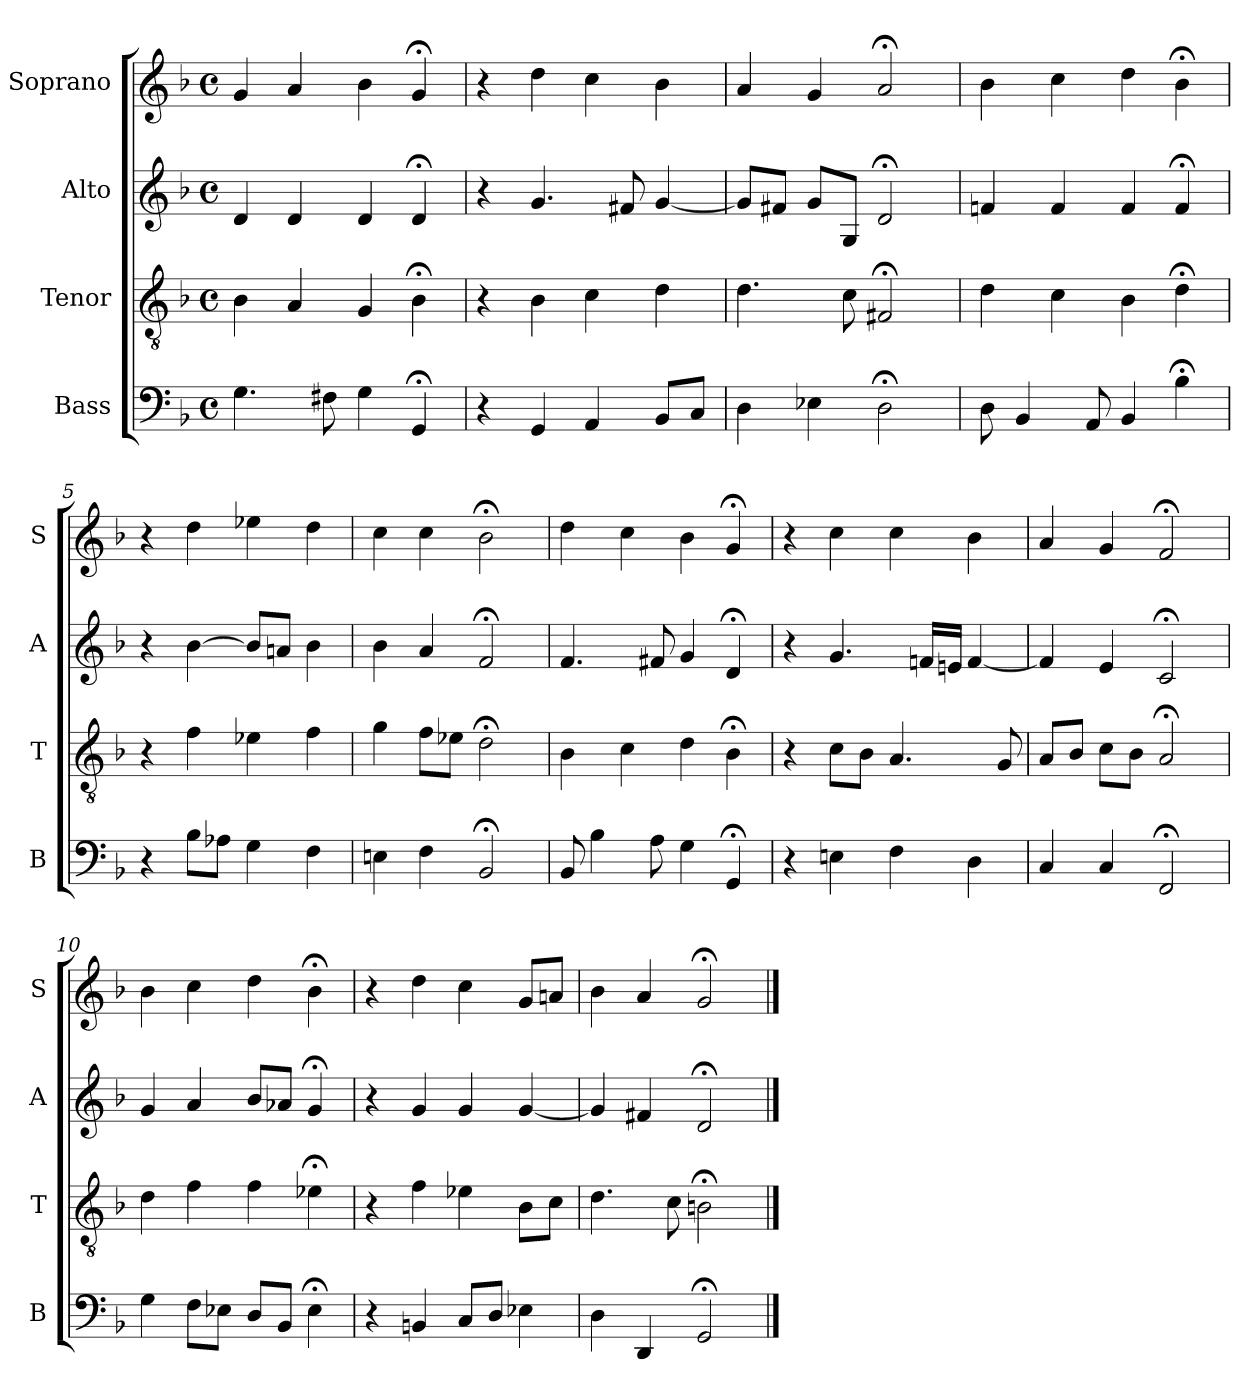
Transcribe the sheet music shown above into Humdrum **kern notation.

**kern	**kern	**kern	**kern
*part4	*part3	*part2	*part1
*staff4	*staff3	*staff2	*staff1
*I"Bass	*I"Tenor	*I"Alto	*I"Soprano
*I'B	*I'T	*I'A	*I'S
*clefF4	*clefGv2	*clefG2	*clefG2
*k[b-]	*k[b-]	*k[b-]	*k[b-]
*G:dor	*G:dor	*G:dor	*G:dor
*M4/4	*M4/4	*M4/4	*M4/4
*met(c)	*met(c)	*met(c)	*met(c)
*MM100	*MM100	*MM100	*MM100
=1	=1	=1	=1
4.G	4B-	4d	4g
.	4A	4d	4a
8F#X	.	.	.
4G	4G	4d	4b-
4GG;<	4B-;<	4d;<	4g;<
=2	=2	=2	=2
4r	4r	4r	4r
4GG	4B-	4.g	4dd
4AA	4c	.	4cc
.	.	8f#X	.
8BB-L	4d	[4g	4b-
8CJ	.	.	.
=3	=3	=3	=3
4D	4.d	8gL]	4a
.	.	8f#XJ	.
4E-X	.	8gL	4g
.	8c	8GJ	.
2D;<	2F#X;<	2d;<	2a;<
=4	=4	=4	=4
8D	4d	4fn	4b-
4BB-	.	.	.
.	4c	4f	4cc
8AA	.	.	.
4BB-	4B-	4f	4dd
4B-;<	4d;<	4f;<	4b-;<
=5	=5	=5	=5
4r	4r	4r	4r
8B-L	4f	[4b-	4dd
8A-XJ	.	.	.
4G	4e-X	8b-L]	4ee-X
.	.	8anJ	.
4F	4f	4b-	4dd
=6	=6	=6	=6
4En	4g	4b-	4cc
4F	8fL	4a	4cc
.	8e-XJ	.	.
2BB-;<	2d;<	2f;<	2b-;<
=7	=7	=7	=7
8BB-	4B-	4.f	4dd
4B-	.	.	.
.	4c	.	4cc
8A	.	8f#X	.
4G	4d	4g	4b-
4GG;<	4B-;<i	4d;<	4g;<i
=8	=8	=8	=8
4r	4r	4r	4r
4En	8ciL	4.g	4cci
.	8B-J	.	.
4F	4.A	.	4cc
.	.	16fnLL	.
.	.	16enJJ	.
4D	.	[4f	4b-
.	8G	.	.
=9	=9	=9	=9
4C	8AL	4f]	4a
.	8B-J	.	.
4C	8cL	4e	4g
.	8B-J	.	.
2FF;<	2A;<	2c;<	2f;<
=10	=10	=10	=10
4G	4d	4g	4b-
8FL	4f	4a	4cc
8E-XJ	.	.	.
8DL	4f	8b-L	4dd
8BB-J	.	8a-XJ	.
4E-;<	4e-X;<	4g;<	4b-;<
=11	=11	=11	=11
4r	4r	4r	4r
4BBn	4f	4g	4dd
8CL	4e-X	4g	4cc
8DJ	.	.	.
4E-X	8B-L	[4g	8gL
.	8cJ	.	8anJ
=12	=12	=12	=12
4D	4.d	4g]	4b-
4DD	.	4f#X	4a
.	8c	.	.
2GG;<	2Bn;<	2d;<	2g;<
==	==	==	==
*-	*-	*-	*-
